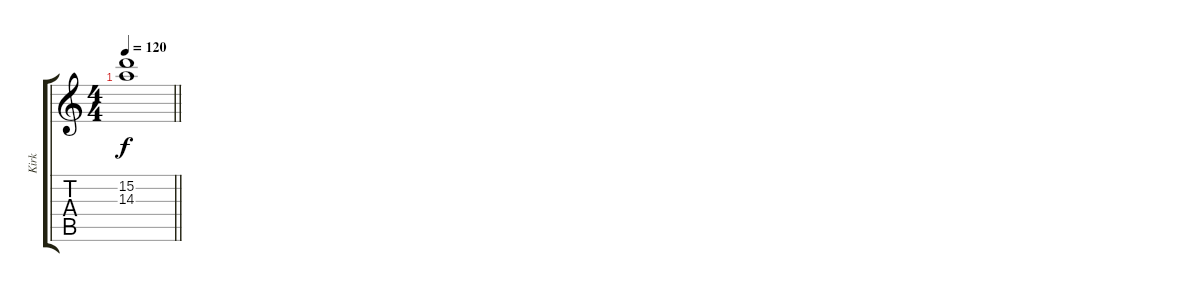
\track ("Kirk" "Kirk") {instrument acousticguitarsteel}
\staff {score tabs}
\tuning (E4 B3 G3 D3 A2 E2) {hide}
\ts (4 4)
\tempo 120
\clef g2
\barLineRight lightlight
\ks c
(15.2{t} 14.3{t}).1{dy f}
